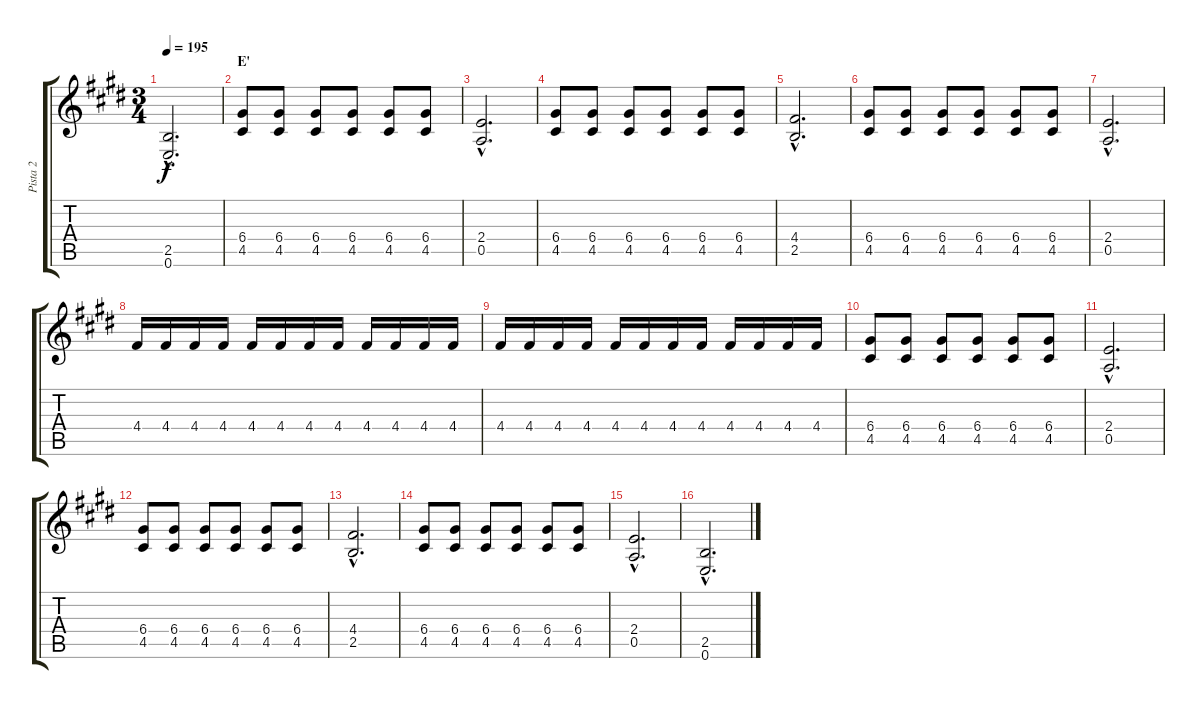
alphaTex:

\track ("Pista 2" "Pista 2") {instrument distortionguitar}
\staff {score tabs}
\tuning (E4 B3 G3 D3 A2 E2) {hide}
\ts (3 4)
\tempo 195
\clef g2
\ks e
(2.5{hac t} 0.6{hac t}).2{d dy f} |
\section ("" "E'")
(6.4 4.5).8 (6.4 4.5).8 (6.4 4.5).8 (6.4 4.5).8 (6.4 4.5).8 (6.4 4.5).8 |
(2.4{hac} 0.5{hac}).2{d} |
(6.4 4.5).8 (6.4 4.5).8 (6.4 4.5).8 (6.4 4.5).8 (6.4 4.5).8 (6.4 4.5).8 |
(4.4{hac} 2.5{hac}).2{d} |
(6.4 4.5).8 (6.4 4.5).8 (6.4 4.5).8 (6.4 4.5).8 (6.4 4.5).8 (6.4 4.5).8 |
(2.4{hac} 0.5{hac}).2{d} |
4.4.16 4.4.16 4.4.16 4.4.16 4.4.16 4.4.16 4.4.16 4.4.16 4.4.16 4.4.16 4.4.16 4.4.16 |
4.4.16 4.4.16 4.4.16 4.4.16 4.4.16 4.4.16 4.4.16 4.4.16 4.4.16 4.4.16 4.4.16 4.4.16 |
(6.4 4.5).8 (6.4 4.5).8 (6.4 4.5).8 (6.4 4.5).8 (6.4 4.5).8 (6.4 4.5).8 |
(2.4{hac} 0.5{hac}).2{d} |
(6.4 4.5).8 (6.4 4.5).8 (6.4 4.5).8 (6.4 4.5).8 (6.4 4.5).8 (6.4 4.5).8 |
(4.4{hac} 2.5{hac}).2{d} |
(6.4 4.5).8 (6.4 4.5).8 (6.4 4.5).8 (6.4 4.5).8 (6.4 4.5).8 (6.4 4.5).8 |
(2.4{hac} 0.5{hac}).2{d} |
(2.5{hac} 0.6{hac}).2{d}
